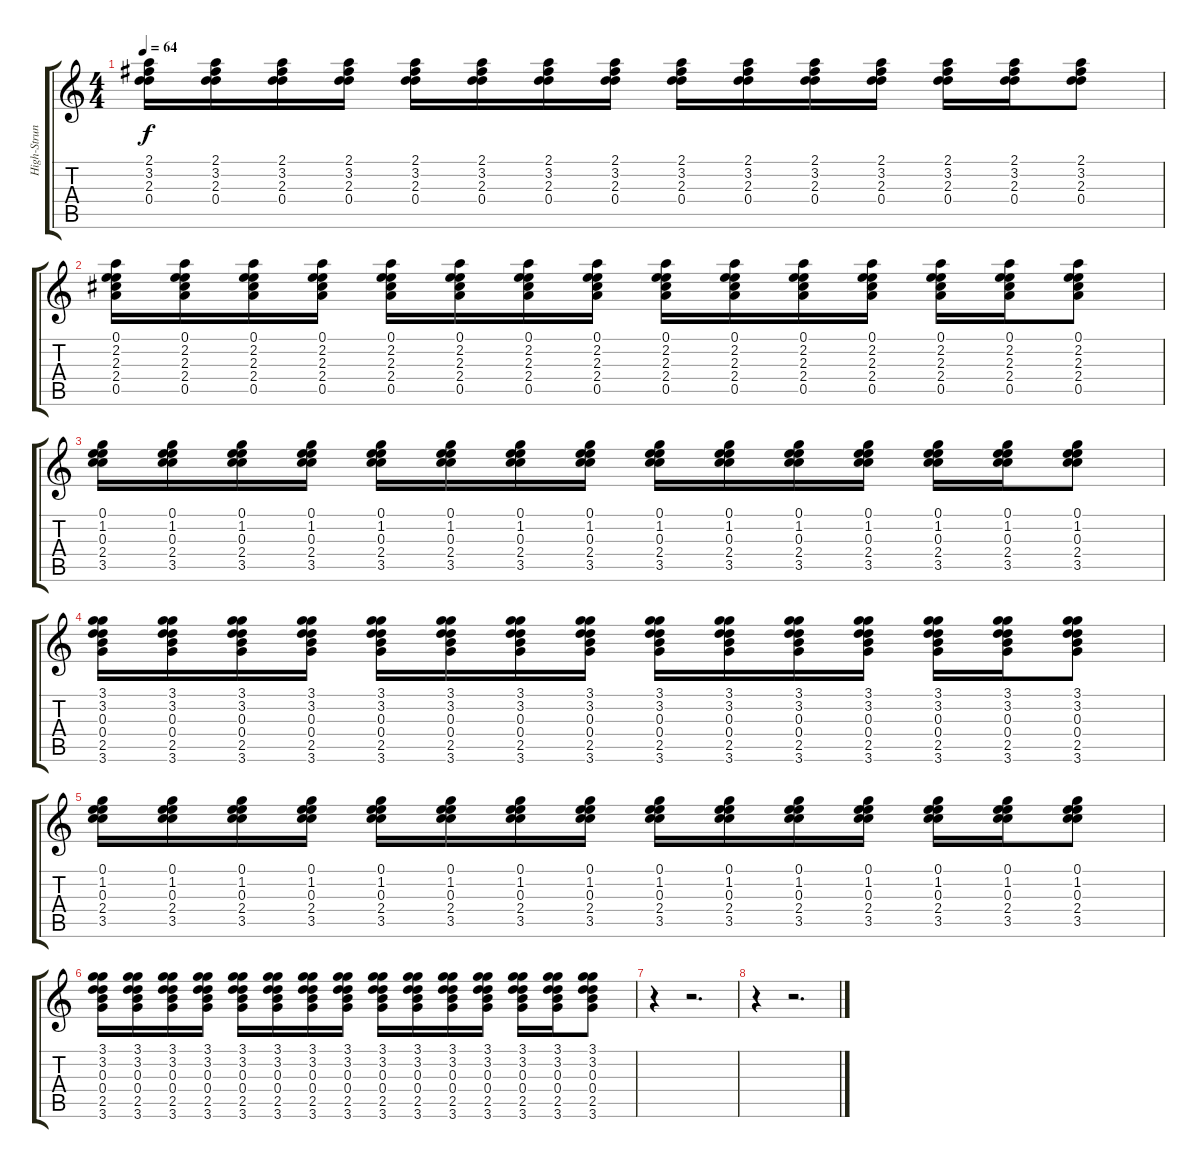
\track ("High-Strung Acoustic" "High-Strun") {instrument electricguitarjazz}
\staff {score tabs}
\tuning (E4 B3 G4 D4 A3 E3) {hide}
\ts (4 4)
\tempo 64
\clef g2
\ks c
(2.1 3.2 2.3 0.4).16{dy f} (2.1 3.2 2.3 0.4).16 (2.1 3.2 2.3 0.4).16 (2.1 3.2 2.3 0.4).16 (2.1 3.2 2.3 0.4).16 (2.1 3.2 2.3 0.4).16 (2.1 3.2 2.3 0.4).16 (2.1 3.2 2.3 0.4).16 (2.1 3.2 2.3 0.4).16 (2.1 3.2 2.3 0.4).16 (2.1 3.2 2.3 0.4).16 (2.1 3.2 2.3 0.4).16 (2.1 3.2 2.3 0.4).16 (2.1 3.2 2.3 0.4).16 (2.1 3.2 2.3 0.4).8 |
(0.1 2.2 2.3 2.4 0.5).16 (0.1 2.2 2.3 2.4 0.5).16 (0.1 2.2 2.3 2.4 0.5).16 (0.1 2.2 2.3 2.4 0.5).16 (0.1 2.2 2.3 2.4 0.5).16 (0.1 2.2 2.3 2.4 0.5).16 (0.1 2.2 2.3 2.4 0.5).16 (0.1 2.2 2.3 2.4 0.5).16 (0.1 2.2 2.3 2.4 0.5).16 (0.1 2.2 2.3 2.4 0.5).16 (0.1 2.2 2.3 2.4 0.5).16 (0.1 2.2 2.3 2.4 0.5).16 (0.1 2.2 2.3 2.4 0.5).16 (0.1 2.2 2.3 2.4 0.5).16 (0.1 2.2 2.3 2.4 0.5).8 |
(0.1 1.2 0.3 2.4 3.5).16 (0.1 1.2 0.3 2.4 3.5).16 (0.1 1.2 0.3 2.4 3.5).16 (0.1 1.2 0.3 2.4 3.5).16 (0.1 1.2 0.3 2.4 3.5).16 (0.1 1.2 0.3 2.4 3.5).16 (0.1 1.2 0.3 2.4 3.5).16 (0.1 1.2 0.3 2.4 3.5).16 (0.1 1.2 0.3 2.4 3.5).16 (0.1 1.2 0.3 2.4 3.5).16 (0.1 1.2 0.3 2.4 3.5).16 (0.1 1.2 0.3 2.4 3.5).16 (0.1 1.2 0.3 2.4 3.5).16 (0.1 1.2 0.3 2.4 3.5).16 (0.1 1.2 0.3 2.4 3.5).8 |
(3.1 3.2 0.3 0.4 2.5 3.6).16 (3.1 3.2 0.3 0.4 2.5 3.6).16 (3.1 3.2 0.3 0.4 2.5 3.6).16 (3.1 3.2 0.3 0.4 2.5 3.6).16 (3.1 3.2 0.3 0.4 2.5 3.6).16 (3.1 3.2 0.3 0.4 2.5 3.6).16 (3.1 3.2 0.3 0.4 2.5 3.6).16 (3.1 3.2 0.3 0.4 2.5 3.6).16 (3.1 3.2 0.3 0.4 2.5 3.6).16 (3.1 3.2 0.3 0.4 2.5 3.6).16 (3.1 3.2 0.3 0.4 2.5 3.6).16 (3.1 3.2 0.3 0.4 2.5 3.6).16 (3.1 3.2 0.3 0.4 2.5 3.6).16 (3.1 3.2 0.3 0.4 2.5 3.6).16 (3.1 3.2 0.3 0.4 2.5 3.6).8 |
(0.1 1.2 0.3 2.4 3.5).16 (0.1 1.2 0.3 2.4 3.5).16 (0.1 1.2 0.3 2.4 3.5).16 (0.1 1.2 0.3 2.4 3.5).16 (0.1 1.2 0.3 2.4 3.5).16 (0.1 1.2 0.3 2.4 3.5).16 (0.1 1.2 0.3 2.4 3.5).16 (0.1 1.2 0.3 2.4 3.5).16 (0.1 1.2 0.3 2.4 3.5).16 (0.1 1.2 0.3 2.4 3.5).16 (0.1 1.2 0.3 2.4 3.5).16 (0.1 1.2 0.3 2.4 3.5).16 (0.1 1.2 0.3 2.4 3.5).16 (0.1 1.2 0.3 2.4 3.5).16 (0.1 1.2 0.3 2.4 3.5).8 |
(3.1 3.2 0.3 0.4 2.5 3.6).16 (3.1 3.2 0.3 0.4 2.5 3.6).16 (3.1 3.2 0.3 0.4 2.5 3.6).16 (3.1 3.2 0.3 0.4 2.5 3.6).16 (3.1 3.2 0.3 0.4 2.5 3.6).16 (3.1 3.2 0.3 0.4 2.5 3.6).16 (3.1 3.2 0.3 0.4 2.5 3.6).16 (3.1 3.2 0.3 0.4 2.5 3.6).16 (3.1 3.2 0.3 0.4 2.5 3.6).16 (3.1 3.2 0.3 0.4 2.5 3.6).16 (3.1 3.2 0.3 0.4 2.5 3.6).16 (3.1 3.2 0.3 0.4 2.5 3.6).16 (3.1 3.2 0.3 0.4 2.5 3.6).16 (3.1 3.2 0.3 0.4 2.5 3.6).16 (3.1 3.2 0.3 0.4 2.5 3.6).8 |
r.4 r.2{d} |
r.4 r.2{d}
